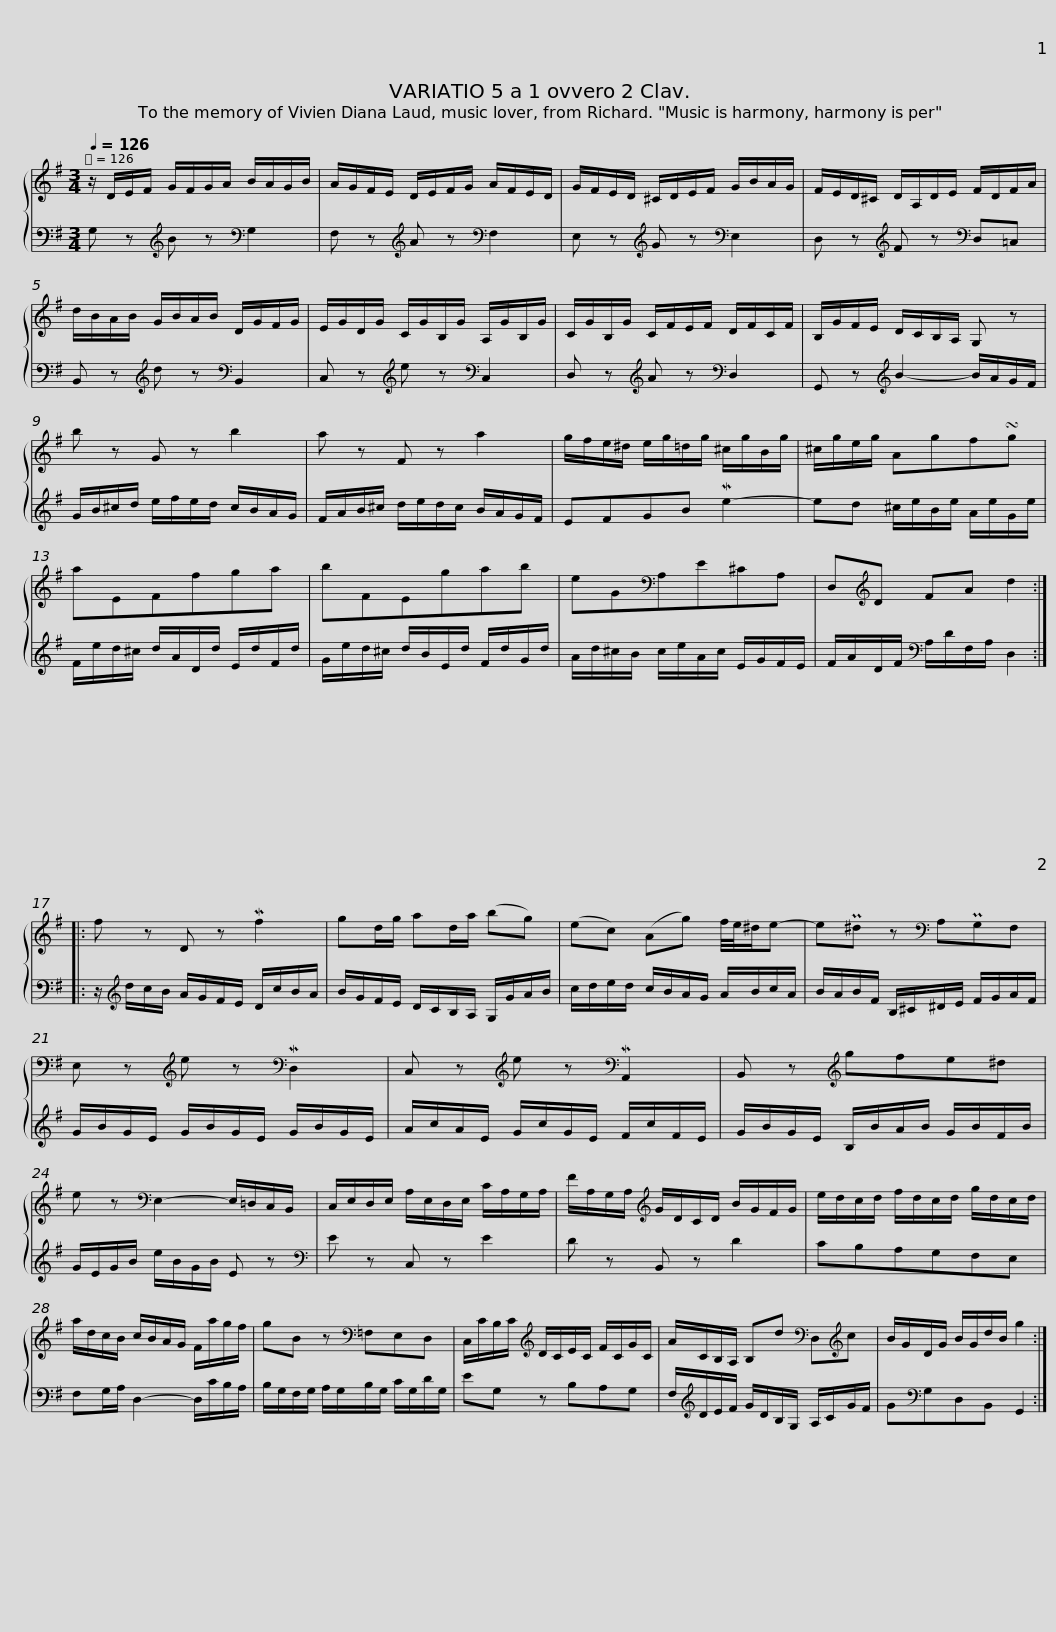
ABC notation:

X:1
%%score { 1 | 2 }
L:1/8
Q:1/4=126
M:3/4
I:linebreak $
K:G
V:1 treble
V:2 bass
V:1
 z/ D/E/F/ G/F/G/A/ B/A/G/B/ | A/G/F/E/ D/E/F/G/ A/F/E/D/ | G/F/E/D/ ^C/D/E/F/ G/B/A/G/ |$ F/E/D/^C/ D/A,/D/E/ F/D/F/A/ | d/B/A/B/ G/B/A/B/ D/G/F/G/ | %5
 E/G/D/G/ C/G/B,/G/ A,/G/B,/G/ |$ C/G/B,/G/ C/F/E/F/ D/F/C/F/ | B,/G/F/E/ D/C/B,/A,/ G, z | b z G z b2 |$ a z F z a2 | %10
 g/f/e/^d/ e/g/=d/g/ ^c/g/B/g/ | ^c/g/e/g/ Agf!turn!g |$ aEFfga | bFEgab | eG[K:bass]A,E^CA, | %15
 D,[K:treble]D FA d2 ::$ f z D z Mf2 | gd/g/ ad/a/ (bg) | (ec) (Ag) f/4e/4^d/e- |$ eP^d z[K:bass] A,PG,F, | %20
 E, z[K:treble] e z[K:bass] MD,2 | C, z[K:treble] e z[K:bass] MA,,2 |$ B,, z[K:treble] gfe^d | e z[K:bass] E,2- E,/=D,/C,/B,,/ |$ C,/E,/D,/E,/ A,/E,/D,/E,/ C/A,/G,/A,/ | %25
 F/A,/G,/A,/[K:treble] G/D/C/D/ B/G/F/G/ | e/d/c/d/ f/d/c/d/ g/d/c/d/ |$ a/d/c/B/ c/B/A/G/ F/a/g/f/ | gB z[K:bass] =F,E,D, | C,/C/B,/C/[K:treble] D/C/E/C/ F/C/G/C/ |$ %30
 A/C/B,/A,/ B,d[K:bass] D,[K:treble]c | B/G/D/G/ B/G/d/B/ g2 :| %32
V:2
 G, z[K:treble] B z[K:bass] G,2 | F, z[K:treble] A z[K:bass] F,2 | E, z[K:treble] G z[K:bass] E,2 |$ D, z[K:treble] F z[K:bass] D,=C, | B,, z[K:treble] d z[K:bass] B,,2 | %5
 C, z[K:treble] e z[K:bass] C,2 |$ D, z[K:treble] A z[K:bass] D,2 | G,, z[K:treble] B2- B/A/G/F/ | G/B/^c/d/ e/f/e/d/ c/B/A/G/ |$ F/A/B/^c/ d/e/d/c/ B/A/G/F/ | %10
 EFGB Me2- | ed ^c/e/B/e/ A/e/G/e/ |$ F/e/d/^c/ d/A/D/d/ E/d/F/d/ | G/e/d/^c/ d/B/E/d/ F/d/G/d/ | A/d/^c/B/ c/e/A/c/ E/G/F/E/ | %15
 F/A/D/F/[K:bass] A,/D/F,/A,/ D,2 ::$ z/[K:treble] d/c/B/ A/G/F/E/ D/c/B/A/ | B/G/F/E/ D/C/B,/A,/ G,/G/A/B/ | c/d/e/d/ c/B/A/G/ A/B/c/A/ |$ B/A/B/F/ B,/^C/^D/E/ F/G/A/F/ | %20
 G/B/G/E/ G/B/G/E/ G/B/G/E/ | A/c/A/E/ G/c/G/E/ F/c/F/E/ |$ G/B/G/E/ B,/B/A/B/ G/B/F/B/ | G/E/G/B/ e/B/G/B/ E z |$[K:bass] E z C, z E2 | %25
 D z B,, z D2 | CB,A,G,F,E, |$ F,G,/A,/ D,2- D,/C/B,/A,/ | B,/G,/F,/G,/ A,/G,/B,/G,/ C/G,/D/G,/ | EG, z B,A,G, |$ %30
 F,/[K:treble]D/E/F/ G/D/B,/G,/ A,/C/G/F/ | G[K:bass]G,D,B,, G,,2 :| %32
